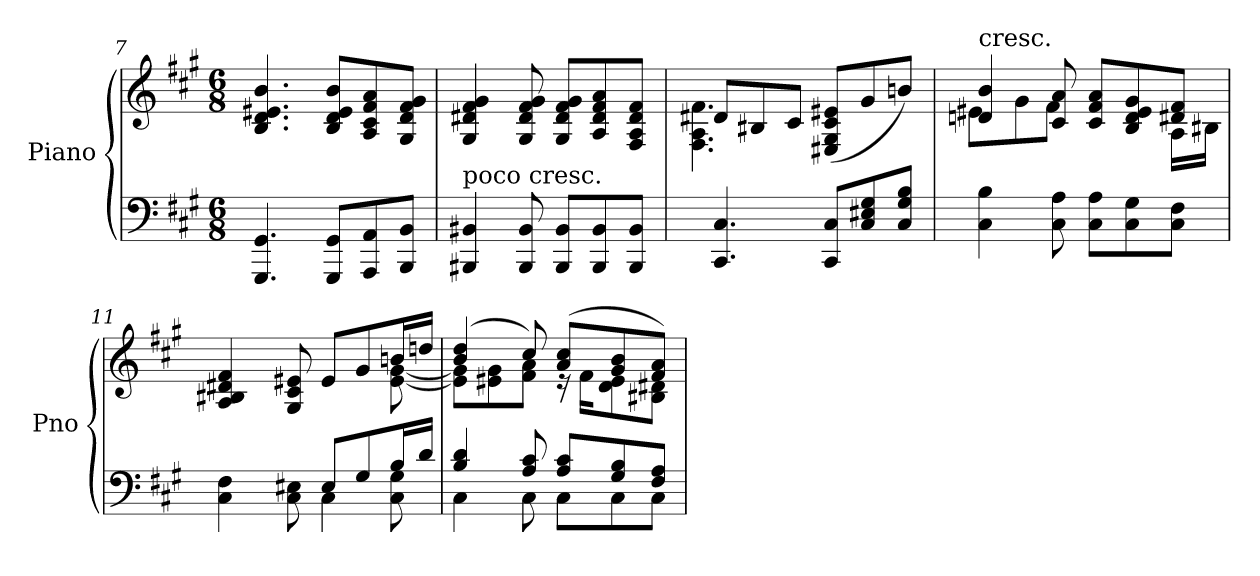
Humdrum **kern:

**kern	**kern
*part1	*part1
*staff2	*staff1
*I"Piano	*
*I'Pno	*
!!LO:LB:g=z
*clefF4	*clefG2
*k[f#c#g#]	*k[f#c#g#]
*A:	*A:
*M6/8	*M6/8
=7	=7
4.GGG#/ 4.GG#/	4.B/ 4.d/ 4.e#X/ 4.b/
8GGG#/ 8GG#/L	8B/ 8d/ 8e#/ 8b/L
8AAA/ 8AA/	8A/ 8c#/ 8f#/ 8a/
8BBB/ 8BB/J	8G#/ 8d/ 8f#/ 8g#/J
=8	=8
!LO:TX:a:t=poco cresc.	!
4BBB#X/ 4BB#X/	4G#/ 4d#X/ 4f#/ 4g#/
8BBB#/ 8BB#/	8G#/ 8d#/ 8f#/ 8g#/
8BBB#/ 8BB#/L	8G#/ 8d#/ 8f#/ 8g#/L
8BBB#/ 8BB#/	8A/ 8d#/ 8f#/ 8a/
8BBB#/ 8BB#/J	8F#/ 8A/ 8d#/ 8f#/J
=9	=9
*	*^
4.CC#/ 4.C#/	8d#X/L	4.F#\ 4.A\ 4.f#\
.	8B#X/	.
.	8c#/J	.
8CC#/ 8C#/L	(>8E#X/ 8G#/ 8c#/ 8e#X/L	4.ryy
8C#/ 8E#X/ 8G#/	8g#/	.
8C#/ 8G#/ 8B/J	8bn/J)	.
=10	=10	=10
!	!LO:TX:a:t=cresc.	!
4C#\ 4B\	4dn/ 4b/	8e#X\L
.	.	8g#\
8C#\ 8A\	8c#/ 8a/	8f#\J
8C#\ 8A\L	8c#/ 8f#/ 8a/L	4ryy
8C#\ 8G#\	8B/ 8d/ 8e#/ 8g#/	.
8C#\ 8F#\J	8d#X/ 8f#/J	16A\LL
.	.	16B#X\JJ
!!LO:LB:g=z	!!
=11	=11	=11
*^	*	*
4C#\ 4F#\	4.ryy	4A/ 4B#X/ 4d#X/ 4f#/	8ryy
*	*	*v	*v
8C#\ 8E#X\	.	8G#/ 8c#/ 8e#X/
8E#/L	4C#\	8e#/L
8G#/	.	8g#/
*	*	*^
16B/L	8C#\ 8G#\	16bn/L	[8e#\ [8g#\
16d/JJ	.	16ddn/JJ	.
=12	=12	=12	=12
4B/ 4d/	4C#\	(>4b/ 4dd/	8e#\] 8g#\]L
.	.	.	8e#X\ 8g#\
8A/ 8c#/	8C#\	8cc#/)	8f#\ 8a\J
8A/ 8c#/L	8C#\L	(>8a/ 8cc#/L	16re
.	.	.	16f#\KL
8G#/ 8B/	8C#\	8g#/ 8b/	8d\ 8e#\
8F#/ 8A/J	8C#\J	8f#/ 8a/J)	8B#X\ 8d#X\J
*v	*v	*	*
*	*v	*v
=	=
*-	*-
